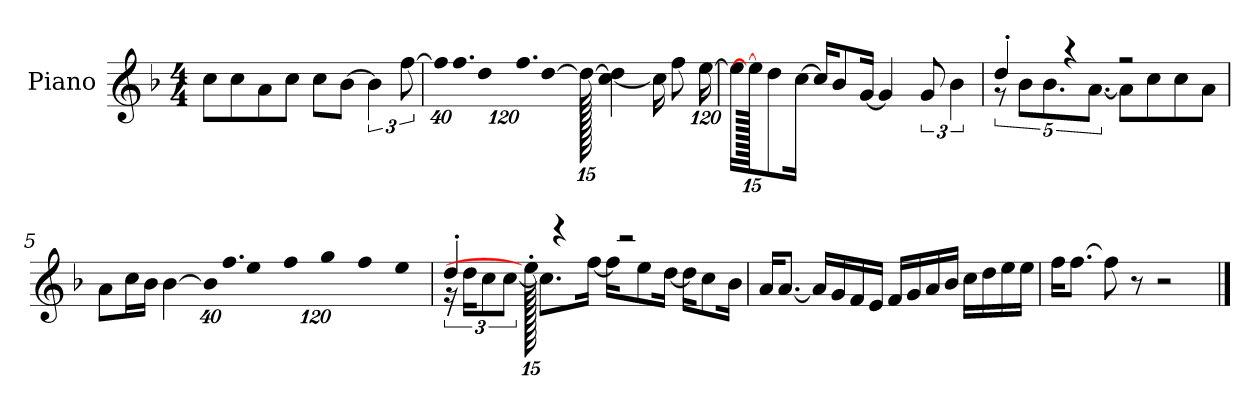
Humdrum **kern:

**kern
*part1
*staff1
*I"Piano
*I'P-no
*clefG2
*k[b-]
*M4/4
*MM90
=1
8cc\L
8cc\
8a\
8cc\J
8cc\L
[8b-\J
6b-\]
[12ff\
=2
*Xbrackettup
!LO:N:vis=32
640%23ff\KLL]
!LO:N:vis=16.
960%103ff\J
!LO:N:vis=8
960%137dd\
!LO:N:vis=16.
960%103ff\L
[384%41dd\J
1920dd\_
[4cc\ 4dd\]
16cc\KL]
8ff\
[1920%119ee\Jk
=3
16ee\KL]
1920ee\_
8dd\
[16cc\Jk
16cc/KL]
8b-/
[16g/Jk
4g/]
*brackettup
12g/
6b-\
=4
*^
4dd'/	10r
.	10b-\L
.	10.b-\
4r	.
.	[10.a\J
2r	8a\L]
.	8cc\
.	8cc\
.	8a\J
*v	*v
!!LO:LB:g=z
=5
8a\L
16cc\L
16b-\JJ
[4b-\
*Xbrackettup
!LO:N:vis=32
640%23b-\KLL]
!LO:N:vis=16.
960%103ff\
!LO:N:vis=16
1920%137ee\
!LO:N:vis=16
1920%137ff\
!LO:N:vis=16
1920%137gg\
!LO:N:vis=32
640%23ff\K
[384%41ee\J
=6
*^
*	*brackettup
4dd'/	24r
.	24dd\KL
.	12cc\
.	[12cc\J
1920ee'\]	8.cc\L]
4r	.
.	[16ff\Jk
.	16ff\KL]
2r	.
.	8ee\
.	[16dd\Jk
.	16dd\KL]
.	8cc\
.	16b-\Jk
.	1920ryy
*v	*v
=7
16a/KL
[8.a/J
16a/LL]
16g/
16f/
16e/JJ
16f/LL
16g/
16a/
16b-/JJ
16cc\LL
16dd\
16ee\
16ee\JJ
!!LO:LB:g=z
=8
16ff\KL
[8.ff\J
8ff\]
8r
2r
==
*-
